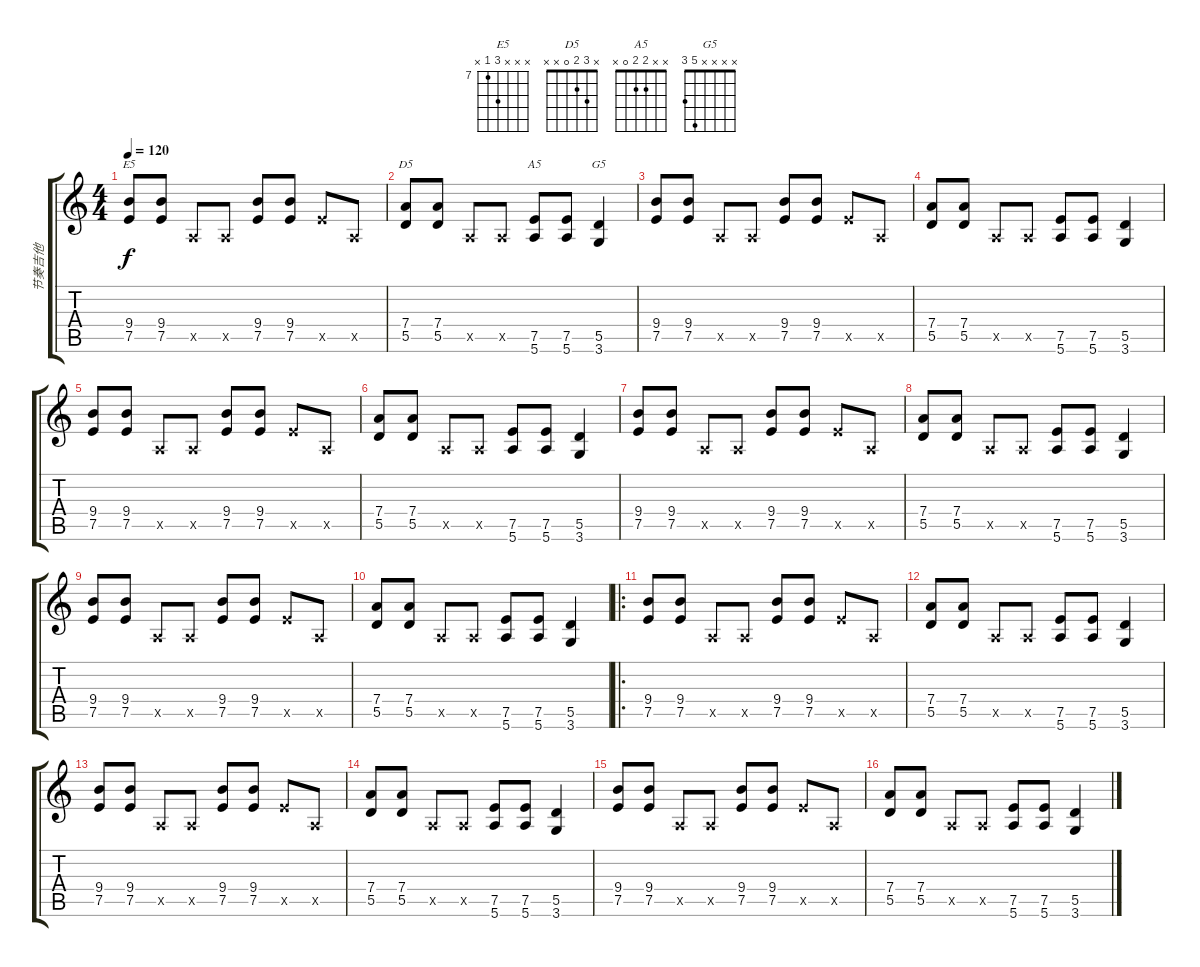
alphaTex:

\track ("节奏吉他" "节奏吉他") {instrument distortionguitar}
\staff {score tabs}
\tuning (E4 B3 G3 D3 A2 E2) {hide}
\chord ("E5" x x x 9 7 x) {firstfret 7}
\chord ("D5" x 3 2 0 x x)
\chord ("A5" x x 2 2 0 x)
\chord ("G5" x x x x 5 3)
\ts (4 4)
\tempo 120
\clef g2
\ks c
(9.4 7.5).8{ch "E5" dy f} (9.4 7.5).8 0.5{x}.8 0.5{x}.8 (9.4 7.5).8 (9.4 7.5).8 7.5{x}.8 0.5{x}.8 |
(7.4 5.5).8{ch "D5"} (7.4 5.5).8 0.5{x}.8 0.5{x}.8 (7.5 5.6).8{ch "A5"} (7.5 5.6).8 (5.5 3.6).4{ch "G5"} |
(9.4 7.5).8 (9.4 7.5).8 0.5{x}.8 0.5{x}.8 (9.4 7.5).8 (9.4 7.5).8 7.5{x}.8 0.5{x}.8 |
(7.4 5.5).8 (7.4 5.5).8 0.5{x}.8 0.5{x}.8 (7.5 5.6).8 (7.5 5.6).8 (5.5 3.6).4 |
(9.4 7.5).8 (9.4 7.5).8 0.5{x}.8 0.5{x}.8 (9.4 7.5).8 (9.4 7.5).8 7.5{x}.8 0.5{x}.8 |
(7.4 5.5).8 (7.4 5.5).8 0.5{x}.8 0.5{x}.8 (7.5 5.6).8 (7.5 5.6).8 (5.5 3.6).4 |
(9.4 7.5).8 (9.4 7.5).8 0.5{x}.8 0.5{x}.8 (9.4 7.5).8 (9.4 7.5).8 7.5{x}.8 0.5{x}.8 |
(7.4 5.5).8 (7.4 5.5).8 0.5{x}.8 0.5{x}.8 (7.5 5.6).8 (7.5 5.6).8 (5.5 3.6).4 |
(9.4 7.5).8 (9.4 7.5).8 0.5{x}.8 0.5{x}.8 (9.4 7.5).8 (9.4 7.5).8 7.5{x}.8 0.5{x}.8 |
(7.4 5.5).8 (7.4 5.5).8 0.5{x}.8 0.5{x}.8 (7.5 5.6).8 (7.5 5.6).8 (5.5 3.6).4 |
\ro
(9.4 7.5).8 (9.4 7.5).8 0.5{x}.8 0.5{x}.8 (9.4 7.5).8 (9.4 7.5).8 7.5{x}.8 0.5{x}.8 |
(7.4 5.5).8 (7.4 5.5).8 0.5{x}.8 0.5{x}.8 (7.5 5.6).8 (7.5 5.6).8 (5.5 3.6).4 |
(9.4 7.5).8 (9.4 7.5).8 0.5{x}.8 0.5{x}.8 (9.4 7.5).8 (9.4 7.5).8 7.5{x}.8 0.5{x}.8 |
(7.4 5.5).8 (7.4 5.5).8 0.5{x}.8 0.5{x}.8 (7.5 5.6).8 (7.5 5.6).8 (5.5 3.6).4 |
(9.4 7.5).8 (9.4 7.5).8 0.5{x}.8 0.5{x}.8 (9.4 7.5).8 (9.4 7.5).8 7.5{x}.8 0.5{x}.8 |
(7.4 5.5).8 (7.4 5.5).8 0.5{x}.8 0.5{x}.8 (7.5 5.6).8 (7.5 5.6).8 (5.5 3.6).4
